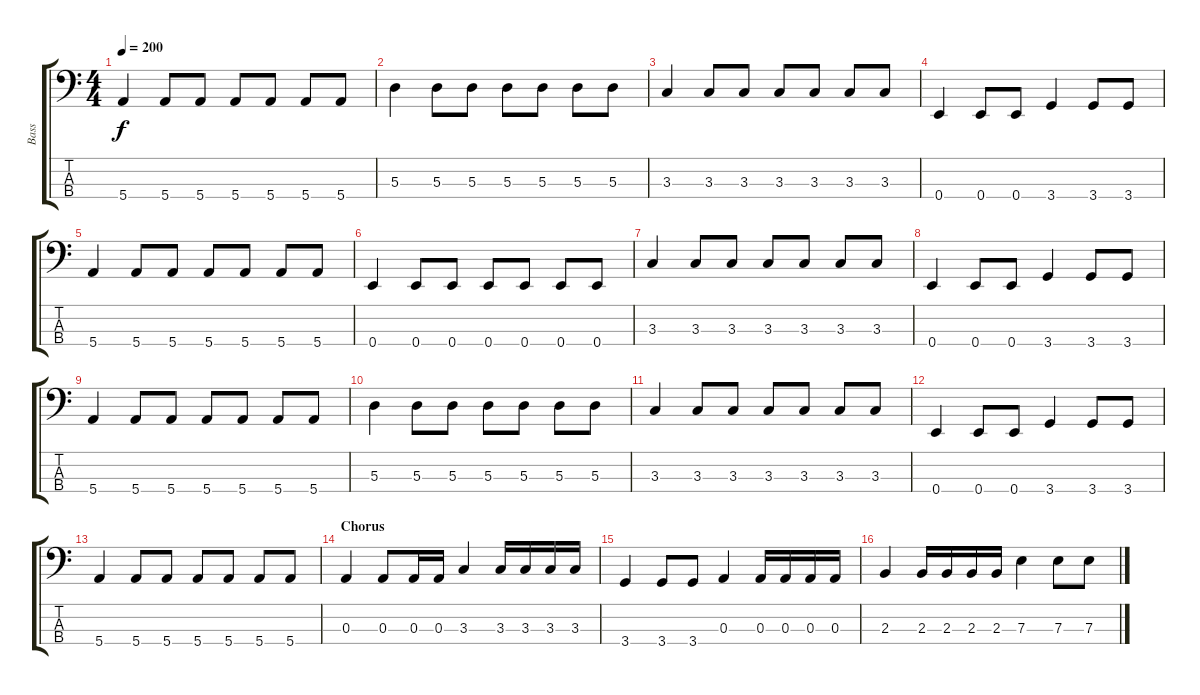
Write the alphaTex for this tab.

\track ("Bass" "Bass") {instrument electricbasspick}
\staff {score tabs}
\tuning (G2 D2 A1 E1) {hide}
\ts (4 4)
\tempo 200
\clef f4
\ks c
5.4.4{dy f} 5.4.8 5.4.8 5.4.8 5.4.8 5.4.8 5.4.8 |
5.3.4 5.3.8 5.3.8 5.3.8 5.3.8 5.3.8 5.3.8 |
3.3.4 3.3.8 3.3.8 3.3.8 3.3.8 3.3.8 3.3.8 |
0.4.4 0.4.8 0.4.8 3.4.4 3.4.8 3.4.8 |
5.4.4 5.4.8 5.4.8 5.4.8 5.4.8 5.4.8 5.4.8 |
0.4.4 0.4.8 0.4.8 0.4.8 0.4.8 0.4.8 0.4.8 |
3.3.4 3.3.8 3.3.8 3.3.8 3.3.8 3.3.8 3.3.8 |
0.4.4 0.4.8 0.4.8 3.4.4 3.4.8 3.4.8 |
5.4.4 5.4.8 5.4.8 5.4.8 5.4.8 5.4.8 5.4.8 |
5.3.4 5.3.8 5.3.8 5.3.8 5.3.8 5.3.8 5.3.8 |
3.3.4 3.3.8 3.3.8 3.3.8 3.3.8 3.3.8 3.3.8 |
0.4.4 0.4.8 0.4.8 3.4.4 3.4.8 3.4.8 |
5.4.4 5.4.8 5.4.8 5.4.8 5.4.8 5.4.8 5.4.8 |
\section ("" "Chorus")
0.3.4 0.3.8 0.3.16 0.3.16 3.3.4 3.3.16 3.3.16 3.3.16 3.3.16 |
3.4.4 3.4.8 3.4.8 0.3.4 0.3.16 0.3.16 0.3.16 0.3.16 |
2.3.4 2.3.16 2.3.16 2.3.16 2.3.16 7.3.4 7.3.8 7.3.8
